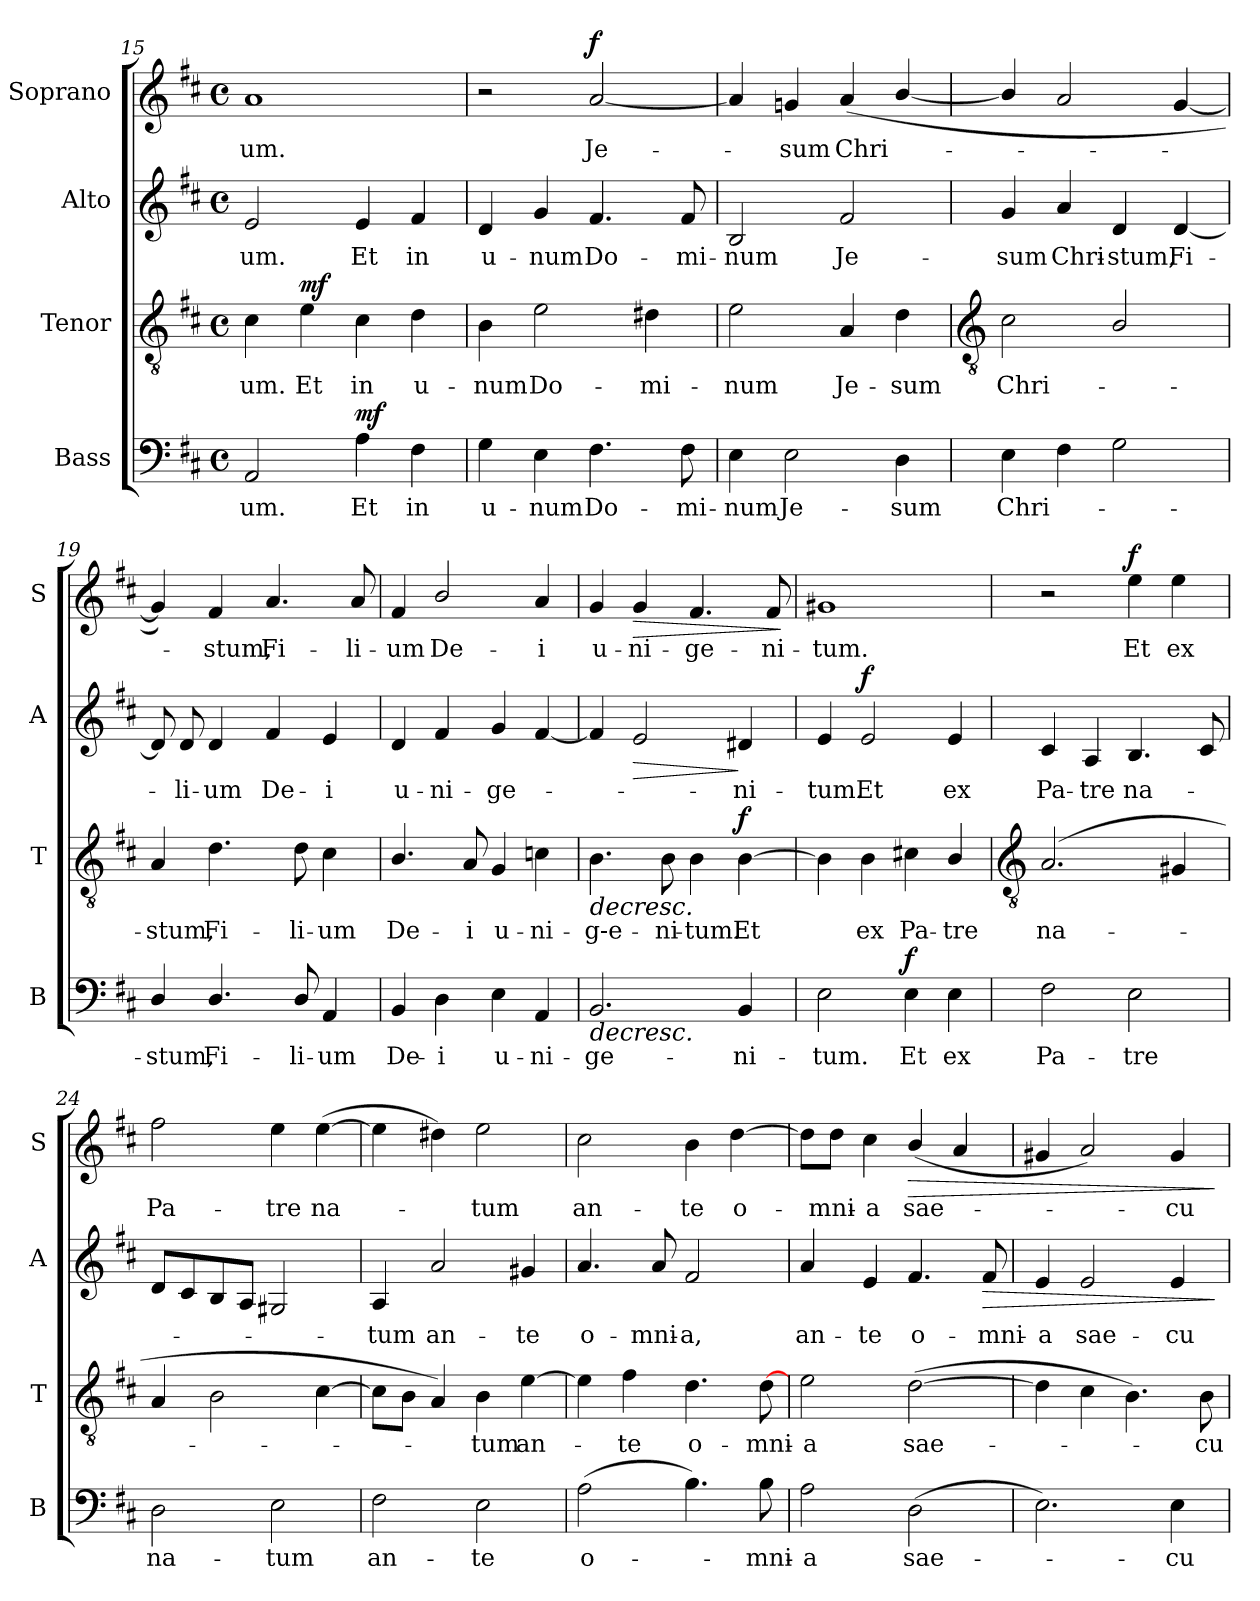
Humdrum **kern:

**kern	**text	**dynam	**kern	**text	**dynam	**kern	**text	**dynam	**kern	**text	**dynam
*part4	*part4	*part4	*part3	*part3	*part3	*part2	*part2	*part2	*part1	*part1	*part1
*staff4	*staff4	*staff4	*staff3	*staff3	*staff3	*staff2	*staff2	*staff2	*staff1	*staff1	*staff1
*I"Bass	*	*	*I"Tenor	*	*	*I"Alto	*	*	*I"Soprano	*	*
*I'B	*	*	*I'T	*	*	*I'A	*	*	*I'S	*	*
*clefF4	*	*	*clefGv2	*	*	*clefG2	*	*	*clefG2	*	*
*k[f#c#]	*	*	*k[f#c#]	*	*	*k[f#c#]	*	*	*k[f#c#]	*	*
*D:	*	*	*D:	*	*	*D:	*	*	*D:	*	*
*M4/4	*	*	*M4/4	*	*	*M4/4	*	*	*M4/4	*	*
*met(c)	*	*	*met(c)	*	*	*met(c)	*	*	*met(c)	*	*
=15	=15	=15	=15	=15	=15	=15	=15	=15	=15	=15	=15
!	!LO:LY:b	!	!	!LO:LY:b	!	!	!LO:LY:b	!	!	!LO:LY:b	!
2AA	-um.	.	4c#	-um.	.	2e	-um.	.	1a	-um.	.
!	!	!	!	!LO:LY:b	!LO:DY:b	!	!	!	!	!	!
.	.	.	4e	Et	mf	.	.	.	.	.	.
!	!LO:LY:b	!LO:DY:b	!	!LO:LY:b	!	!	!LO:LY:b	!	!	!	!
4A	Et	mf	4c#	in	.	4e	Et	.	.	.	.
!	!LO:LY:b	!	!	!LO:LY:b	!	!	!LO:LY:b	!	!	!	!
4F#	in	.	4d	u-	.	4f#	in	.	.	.	.
=16	=16	=16	=16	=16	=16	=16	=16	=16	=16	=16	=16
!	!LO:LY:b	!	!	!LO:LY:b	!	!	!LO:LY:b	!	!	!	!
4G	u-	.	4B	-num	.	4d	u-	.	2r	.	.
!	!LO:LY:b	!	!	!LO:LY:b	!	!	!LO:LY:b	!	!	!	!
4E	-num	.	2e	Do-	.	4g	-num	.	.	.	.
!	!LO:LY:b	!	!	!	!	!	!LO:LY:b	!	!	!LO:LY:b	!LO:DY:b
4.F#	Do-	.	.	.	.	4.f#	Do-	.	[2a	Je-	f
!	!	!	!	!LO:LY:b	!	!	!	!	!	!	!
.	.	.	4d#X	-mi-	.	.	.	.	.	.	.
!	!LO:LY:b	!	!	!	!	!	!LO:LY:b	!	!	!	!
8F#	-mi-	.	.	.	.	8f#	-mi-	.	.	.	.
=17	=17	=17	=17	=17	=17	=17	=17	=17	=17	=17	=17
!	!LO:LY:b	!	!	!LO:LY:b	!	!	!LO:LY:b	!	!	!	!
4E	-num	.	2e	-num	.	2B	-num	.	4a]	.	.
!	!LO:LY:b	!	!	!	!	!	!	!	!	!LO:LY:b	!
2E	Je-	.	.	.	.	.	.	.	4gn	sum	.
!	!	!	!	!LO:LY:b	!	!	!LO:LY:b	!	!	!LO:LY:b	!
.	.	.	4A	Je-	.	2f#	Je-	.	(<4a	Chri-	.
!	!LO:LY:b	!	!	!LO:LY:b	!	!	!	!	!	!	!
4D	-sum	.	4d	-sum	.	.	.	.	[4b/	.	.
!!LO:LB:g=z
=18	=18	=18	=18	=18	=18	=18	=18	=18	=18	=18	=18
*	*	*	*clefGv2	*	*	*	*	*	*	*	*
!	!LO:LY:b	!	!	!LO:LY:b	!	!	!LO:LY:b	!	!	!	!
4E	Chri-	.	2c#	Chri-	.	4g	-sum	.	4b/]	.	.
!	!	!	!	!	!	!	!LO:LY:b	!	!	!	!
4F#	.	.	.	.	.	4a	Chri-	.	2a	.	.
!	!	!	!	!	!	!	!LO:LY:b	!	!	!	!
2G	.	.	2B/	.	.	4d	-stum,	.	.	.	.
!	!	!	!	!	!	!	!LO:LY:b	!	!	!	!
.	.	.	.	.	.	[4d	Fi-	.	[4g	.	.
=19	=19	=19	=19	=19	=19	=19	=19	=19	=19	=19	=19
!	!LO:LY:b	!	!	!LO:LY:b	!	!	!	!	!	!	!
4D/	stum,	.	4A	stum,	.	8d]	.	.	4g])	.	.
!	!	!	!	!	!	!	!LO:LY:b	!	!	!	!
.	.	.	.	.	.	8d	li-	.	.	.	.
!	!LO:LY:b	!	!	!LO:LY:b	!	!	!LO:LY:b	!	!	!LO:LY:b	!
4.D/	Fi-	.	4.d	Fi-	.	4d	-um	.	4f#	stum,	.
!	!	!	!	!	!	!	!LO:LY:b	!	!	!LO:LY:b	!
.	.	.	.	.	.	4f#	De-	.	4.a	Fi-	.
!	!LO:LY:b	!	!	!LO:LY:b	!	!	!	!	!	!	!
8D/	-li-	.	8d	-li-	.	.	.	.	.	.	.
!	!LO:LY:b	!	!	!LO:LY:b	!	!	!LO:LY:b	!	!	!	!
4AA	-um	.	4c#	-um	.	4e	-i	.	.	.	.
!	!	!	!	!	!	!	!	!	!	!LO:LY:b	!
.	.	.	.	.	.	.	.	.	8a	-li-	.
=20	=20	=20	=20	=20	=20	=20	=20	=20	=20	=20	=20
!	!LO:LY:b	!	!	!LO:LY:b	!	!	!LO:LY:b	!	!	!LO:LY:b	!
4BB	De-	.	4.B/	De-	.	4d	u-	.	4f#	-um	.
!	!LO:LY:b	!	!	!	!	!	!LO:LY:b	!	!	!LO:LY:b	!
4D	-i	.	.	.	.	4f#	-ni-	.	2b/	De-	.
!	!	!	!	!LO:LY:b	!	!	!	!	!	!	!
.	.	.	8A	-i	.	.	.	.	.	.	.
!	!LO:LY:b	!	!	!LO:LY:b	!	!	!LO:LY:b	!	!	!	!
4E	u-	.	4G	u-	.	4g	-ge-	.	.	.	.
!	!LO:LY:b	!	!	!LO:LY:b	!	!	!	!	!	!LO:LY:b	!
4AA	-ni-	.	4cn	-ni-	.	[4f#	.	.	4a	-i	.
=21	=21	=21	=21	=21	=21	=21	=21	=21	=21	=21	=21
!	!LO:LY:b	!LO:HP:b	!	!LO:LY:b	!LO:HP:b	!	!	!	!	!LO:LY:b	!
2.BB	-ge-	>	4.B	-g-e-	>	4f#]	.	.	4g	u-	.
!	!	!	!	!	!	!	!	!LO:HP:b	!	!LO:LY:b	!LO:HP:b
.	.	.	.	.	.	2e	.	>	4g	-ni-	>
!	!	!	!	!LO:LY:b	!	!	!	!	!	!	!
.	.	.	8B	-ni-	.	.	.	.	.	.	.
!	!	!	!	!LO:LY:b	!	!	!	!	!	!LO:LY:b	!
.	.	.	4B	-tum.	.	.	.	.	4.f#	-ge-	.
!	!LO:LY:b	!	!	!LO:LY:b	!LO:DY:b	!	!LO:LY:b	!	!	!	!
4BB	-ni-	.	[4B	Et	f	4d#X	ni-	]	.	.	.
!	!	!	!	!	!	!	!	!	!	!LO:LY:b	!
.	.	.	.	.	.	.	.	.	8f#	-ni-	.
.	.	.	.	.	.	.	.	.	.	.	]
=22	=22	=22	=22	=22	=22	=22	=22	=22	=22	=22	=22
!	!LO:LY:b	!	!	!	!	!	!LO:LY:b	!	!	!LO:LY:b	!
2E	-tum.	.	4B]	.	.	4e	-tum.	.	1g#X	-tum.	.
!	!	!	!	!LO:LY:b	!	!	!LO:LY:b	!LO:DY:b	!	!	!
.	.	.	4B	ex	.	2e	Et	f	.	.	.
!	!LO:LY:b	!LO:DY:b	!	!LO:LY:b	!	!	!	!	!	!	!
4E	Et	f	4c#X	Pa-	.	.	.	.	.	.	.
!	!LO:LY:b	!	!	!LO:LY:b	!	!	!LO:LY:b	!	!	!	!
4E	ex	.	4B/	-tre	.	4e	ex	.	.	.	.
!!LO:LB:g=z
=23	=23	=23	=23	=23	=23	=23	=23	=23	=23	=23	=23
*	*	*	*clefGv2	*	*	*	*	*	*	*	*
!	!LO:LY:b	!	!	!LO:LY:b	!	!	!LO:LY:b	!	!	!	!
2F#	Pa-	.	(>2.A	na-	.	4c#	Pa-	.	2r	.	.
!	!	!	!	!	!	!	!LO:LY:b	!	!	!	!
.	.	.	.	.	.	4A	-tre	.	.	.	.
!	!LO:LY:b	!	!	!	!	!	!LO:LY:b	!	!	!LO:LY:b	!LO:DY:b
2E	-tre	.	.	.	.	4.B	na-	.	4ee	Et	f
!	!	!	!	!	!	!	!	!	!	!LO:LY:b	!
.	.	.	4G#X	.	.	.	.	.	4ee	ex	.
.	.	.	.	.	.	8c#	.	.	.	.	.
=24	=24	=24	=24	=24	=24	=24	=24	=24	=24	=24	=24
!	!LO:LY:b	!	!	!	!	!	!	!	!	!LO:LY:b	!
2D	na-	.	4A	.	.	8dL	.	.	2ff#	Pa-	.
.	.	.	.	.	.	8c#	.	.	.	.	.
.	.	.	2B	.	.	8B	.	.	.	.	.
.	.	.	.	.	.	8AJ	.	.	.	.	.
!	!LO:LY:b	!	!	!	!	!	!	!	!	!LO:LY:b	!
2E	-tum	.	.	.	.	2G#X	.	.	4ee	-tre	.
!	!	!	!	!	!	!	!	!	!	!LO:LY:b	!
.	.	.	[4c#	.	.	.	.	.	(>[4ee	na-	.
=25	=25	=25	=25	=25	=25	=25	=25	=25	=25	=25	=25
!	!LO:LY:b	!	!	!	!	!	!LO:LY:b	!	!	!	!
2F#	an-	.	8c#L]	.	.	4A	tum	.	4ee]	.	.
.	.	.	8BJ	.	.	.	.	.	.	.	.
!	!	!	!	!	!	!	!LO:LY:b	!	!	!	!
.	.	.	4A)	.	.	2a	an-	.	4dd#X)	.	.
!	!LO:LY:b	!	!	!LO:LY:b	!	!	!	!	!	!LO:LY:b	!
2E	-te	.	4B	tum	.	.	.	.	2ee	tum	.
!	!	!	!	!LO:LY:b	!	!	!LO:LY:b	!	!	!	!
.	.	.	[4e	an-	.	4g#X	-te	.	.	.	.
=26	=26	=26	=26	=26	=26	=26	=26	=26	=26	=26	=26
!	!LO:LY:b	!	!	!	!	!	!LO:LY:b	!	!	!LO:LY:b	!
(>2A	o-	.	4e]	.	.	4.a	o-	.	2cc#	an-	.
!	!	!	!	!LO:LY:b	!	!	!	!	!	!	!
.	.	.	4f#	te	.	.	.	.	.	.	.
!	!	!	!	!	!	!	!LO:LY:b	!	!	!	!
.	.	.	.	.	.	8a	-mni-	.	.	.	.
!	!	!	!	!LO:LY:b	!	!	!LO:LY:b	!	!	!LO:LY:b	!
4.B)	.	.	4.d	o-	.	2f#	-a,	.	4b	-te	.
!	!	!	!	!	!	!	!	!	!	!LO:LY:b	!
.	.	.	.	.	.	.	.	.	[4dd	o-	.
!	!LO:LY:b	!	!	!LO:LY:b	!	!	!	!	!	!	!
8B	mni-	.	[8d	-mni-	.	.	.	.	.	.	.
=27	=27	=27	=27	=27	=27	=27	=27	=27	=27	=27	=27
!	!LO:LY:b	!	!	!LO:LY:b	!	!	!LO:LY:b	!	!	!	!
2A	-a	.	2e	-a	.	4a	an-	.	8dd\L]	.	.
!	!	!	!	!	!	!	!	!	!	!LO:LY:b	!
.	.	.	.	.	.	.	.	.	8dd\J	mni-	.
!	!	!	!	!	!	!	!LO:LY:b	!	!	!LO:LY:b	!
.	.	.	.	.	.	4e	-te	.	4cc#	-a	.
!	!LO:LY:b	!	!	!LO:LY:b	!	!	!LO:LY:b	!	!	!LO:LY:b	!LO:HP:b
(>2D	sae-	.	(>[2d	sae-	.	4.f#	o-	.	(<4b/	sae-	>
.	.	.	.	.	.	.	.	.	4a	.	.
!	!	!	!	!	!	!	!LO:LY:b	!LO:HP:b	!	!	!
.	.	.	.	.	.	8f#	-mni-	>	.	.	.
=28	=28	=28	=28	=28	=28	=28	=28	=28	=28	=28	=28
!	!	!	!	!	!	!	!LO:LY:b	!	!	!	!
2.E)	.	.	4d]	.	.	4e	-a	.	4g#X	.	.
!	!	!	!	!	!	!	!LO:LY:b	!	!	!	!
.	.	.	4c#	.	.	2e	sae-	.	2a)	.	.
.	.	.	4.B)	.	.	.	.	.	.	.	.
!	!LO:LY:b	!	!	!	!	!	!LO:LY:b	!	!	!LO:LY:b	!
4E	cu-	.	.	.	.	4e	-cu-	.	4g#	cu-	.
!	!	!	!	!LO:LY:b	!	!	!	!	!	!	!
.	.	.	8B	cu-	]	.	.	.	.	.	.
.	.	]	.	.	.	.	.	]	.	.	]
=	=	=	=	=	=	=	=	=	=	=	=
*-	*-	*-	*-	*-	*-	*-	*-	*-	*-	*-	*-
